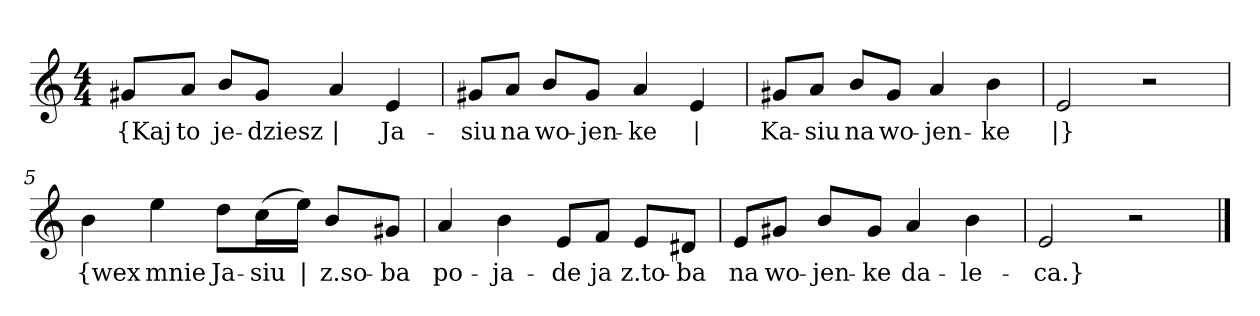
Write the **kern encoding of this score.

**kern	**text
*part1	*part1
*staff1	*staff1
*clefG2	*
*k[]	*
*a:	*
*M4/4	*
=	=
8g#X/L	{Kaj
8a/J	to
8b/L	je-
8g#/J	-dziesz
4a	|
4e	Ja-
=2	=2
8g#X/L	-siu
8a/J	na
8b/L	wo-
8g#/J	-jen-
4a	-ke
4e	|
=3	=3
8g#X/L	Ka-
8a/J	-siu
8b/L	na
8g#/J	wo-
4a	-jen-
4b	-ke
=4	=4
2e	|}
2r	.
=5y	=5y
4b	{wex
4ee	mnie
8dd\L	Ja-
(16cc\L	-siu
16ee\JJ)	|
8b/L	z.so-
8g#X/J	-ba
=6	=6
4a	po-
4b	-ja-
8e/L	-de
8f/J	ja
8e/L	z.to-
8d#X/J	-ba
=7	=7
8e/L	na
8g#X/J	wo-
8b/L	-jen-
8g#/J	-ke
4a	da-
4b	-le-
=8	=8
2e	-ca.}
2r	.
==	==
*-	*-
